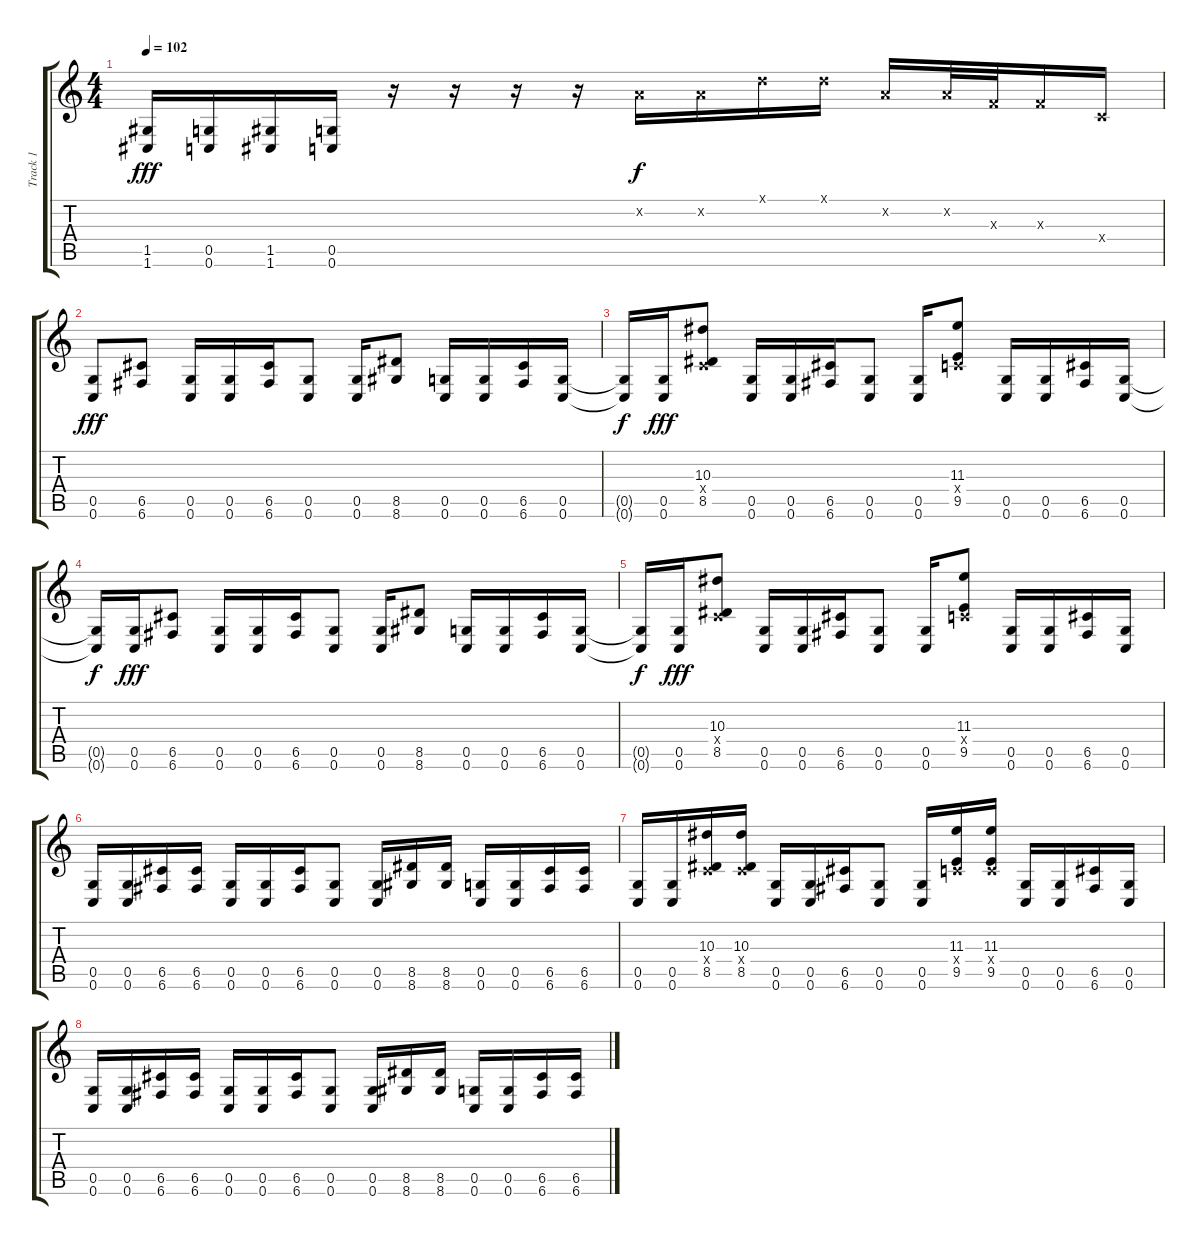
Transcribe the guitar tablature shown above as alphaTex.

\track ("Track 1" "Track 1") {instrument distortionguitar}
\staff {score tabs}
\tuning (D4 A3 F3 C3 G2 C2) {hide}
\ts (4 4)
\tempo 102
\clef g2
\ks c
(1.5 1.6).16{dy fff} (0.5 0.6).16 (1.5 1.6).16 (0.5 0.6).16 r.16 r.16 r.16 r.16 0.2{x}.16{dy f} 0.2{x}.16 0.1{x}.16 0.1{x}.16 0.2{x}.16 0.2{x}.32 0.3{x}.32 0.3{x}.16 0.4{x}.16 |
(0.5 0.6).8{dy fff} (6.5 6.6).8 (0.5 0.6).16 (0.5 0.6).16 (6.5 6.6).16 (0.5 0.6).8 (0.5 0.6).16 (8.5 8.6).8 (0.5 0.6).16 (0.5 0.6).16 (6.5 6.6).16 (0.5 0.6).16 |
(0.5{t} 0.6{t}).16{dy f} (0.5 0.6).16{dy fff} (10.3 0.4{x} 8.5).8 (0.5 0.6).16 (0.5 0.6).16 (6.5 6.6).16 (0.5 0.6).8 (0.5 0.6).16 (11.3 0.4{x} 9.5).8 (0.5 0.6).16 (0.5 0.6).16 (6.5 6.6).16 (0.5 0.6).16 |
(0.5{t} 0.6{t}).16{dy f} (0.5 0.6).16{dy fff} (6.5 6.6).8 (0.5 0.6).16 (0.5 0.6).16 (6.5 6.6).16 (0.5 0.6).8 (0.5 0.6).16 (8.5 8.6).8 (0.5 0.6).16 (0.5 0.6).16 (6.5 6.6).16 (0.5 0.6).16 |
(0.5{t} 0.6{t}).16{dy f} (0.5 0.6).16{dy fff} (10.3 0.4{x} 8.5).8 (0.5 0.6).16 (0.5 0.6).16 (6.5 6.6).16 (0.5 0.6).8 (0.5 0.6).16 (11.3 0.4{x} 9.5).8 (0.5 0.6).16 (0.5 0.6).16 (6.5 6.6).16 (0.5 0.6).16 |
(0.5 0.6).16 (0.5 0.6).16 (6.5 6.6).16 (6.5 6.6).16 (0.5 0.6).16 (0.5 0.6).16 (6.5 6.6).16 (0.5 0.6).8 (0.5 0.6).16 (8.5 8.6).16 (8.5 8.6).16 (0.5 0.6).16 (0.5 0.6).16 (6.5 6.6).16 (6.5 6.6).16 |
(0.5 0.6).16 (0.5 0.6).16 (10.3 0.4{x} 8.5).16 (10.3 0.4{x} 8.5).16 (0.5 0.6).16 (0.5 0.6).16 (6.5 6.6).16 (0.5 0.6).8 (0.5 0.6).16 (11.3 0.4{x} 9.5).16 (11.3 0.4{x} 9.5).16 (0.5 0.6).16 (0.5 0.6).16 (6.5 6.6).16 (0.5 0.6).16 |
(0.5 0.6).16 (0.5 0.6).16 (6.5 6.6).16 (6.5 6.6).16 (0.5 0.6).16 (0.5 0.6).16 (6.5 6.6).16 (0.5 0.6).8 (0.5 0.6).16 (8.5 8.6).16 (8.5 8.6).16 (0.5 0.6).16 (0.5 0.6).16 (6.5 6.6).16 (6.5 6.6).16
